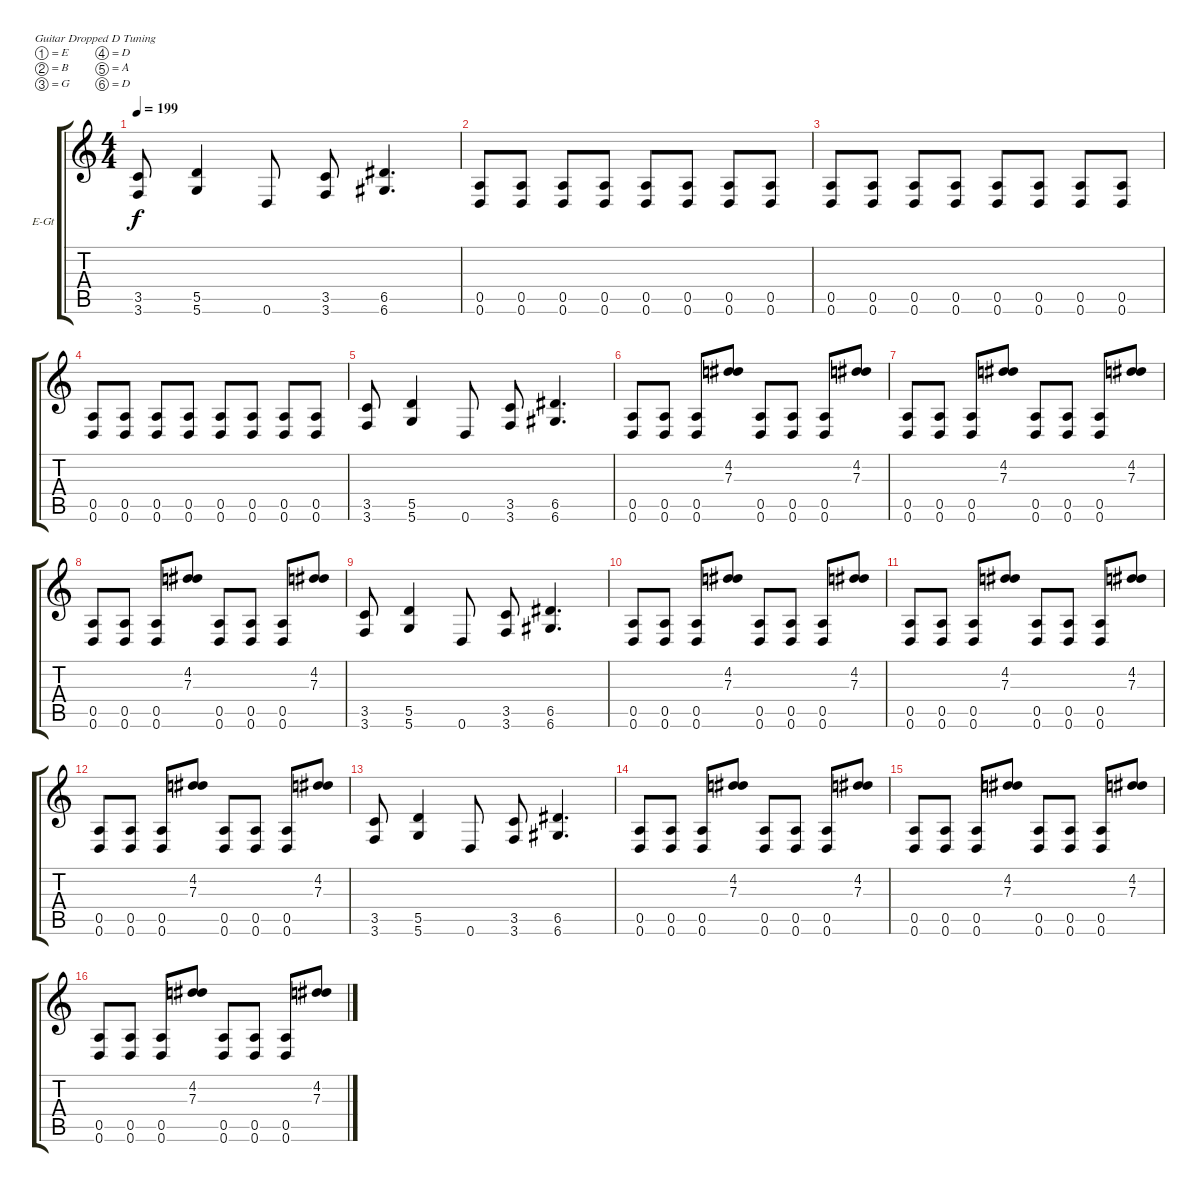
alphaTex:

\bracketExtendMode groupsimilarinstruments
\firstSystemTrackNameOrientation horizontal
\otherSystemsTrackNameOrientation horizontal
\track ("Guitar" "E-Gt") {instrument distortionguitar}
\staff {score tabs}
\tuning (E4 B3 G3 D3 A2 D2)
\ts (4 4)
\tempo 199
\clef g2
\ks c
(3.5 3.6).8{dy f} (5.5 5.6).4 0.6.8 (3.5 3.6).8 (6.5 6.6).4{d} |
(0.5 0.6).8 (0.5 0.6).8 (0.5 0.6).8 (0.5 0.6).8 (0.5 0.6).8 (0.5 0.6).8 (0.5 0.6).8 (0.5 0.6).8 |
(0.5 0.6).8 (0.5 0.6).8 (0.5 0.6).8 (0.5 0.6).8 (0.5 0.6).8 (0.5 0.6).8 (0.5 0.6).8 (0.5 0.6).8 |
(0.5 0.6).8 (0.5 0.6).8 (0.5 0.6).8 (0.5 0.6).8 (0.5 0.6).8 (0.5 0.6).8 (0.5 0.6).8 (0.5 0.6).8 |
(3.5 3.6).8 (5.5 5.6).4 0.6.8 (3.5 3.6).8 (6.5 6.6).4{d} |
(0.5 0.6).8 (0.5 0.6).8 (0.5 0.6).8 (4.2 7.3).8 (0.5 0.6).8 (0.5 0.6).8 (0.5 0.6).8 (4.2 7.3).8 |
(0.5 0.6).8 (0.5 0.6).8 (0.5 0.6).8 (4.2 7.3).8 (0.5 0.6).8 (0.5 0.6).8 (0.5 0.6).8 (4.2 7.3).8 |
(0.5 0.6).8 (0.5 0.6).8 (0.5 0.6).8 (4.2 7.3).8 (0.5 0.6).8 (0.5 0.6).8 (0.5 0.6).8 (4.2 7.3).8 |
(3.5 3.6).8 (5.5 5.6).4 0.6.8 (3.5 3.6).8 (6.5 6.6).4{d} |
(0.5 0.6).8 (0.5 0.6).8 (0.5 0.6).8 (4.2 7.3).8 (0.5 0.6).8 (0.5 0.6).8 (0.5 0.6).8 (4.2 7.3).8 |
(0.5 0.6).8 (0.5 0.6).8 (0.5 0.6).8 (4.2 7.3).8 (0.5 0.6).8 (0.5 0.6).8 (0.5 0.6).8 (4.2 7.3).8 |
(0.5 0.6).8 (0.5 0.6).8 (0.5 0.6).8 (4.2 7.3).8 (0.5 0.6).8 (0.5 0.6).8 (0.5 0.6).8 (4.2 7.3).8 |
(3.5 3.6).8 (5.5 5.6).4 0.6.8 (3.5 3.6).8 (6.5 6.6).4{d} |
(0.5 0.6).8 (0.5 0.6).8 (0.5 0.6).8 (4.2 7.3).8 (0.5 0.6).8 (0.5 0.6).8 (0.5 0.6).8 (4.2 7.3).8 |
(0.5 0.6).8 (0.5 0.6).8 (0.5 0.6).8 (4.2 7.3).8 (0.5 0.6).8 (0.5 0.6).8 (0.5 0.6).8 (4.2 7.3).8 |
(0.5 0.6).8 (0.5 0.6).8 (0.5 0.6).8 (4.2 7.3).8 (0.5 0.6).8 (0.5 0.6).8 (0.5 0.6).8 (4.2 7.3).8
